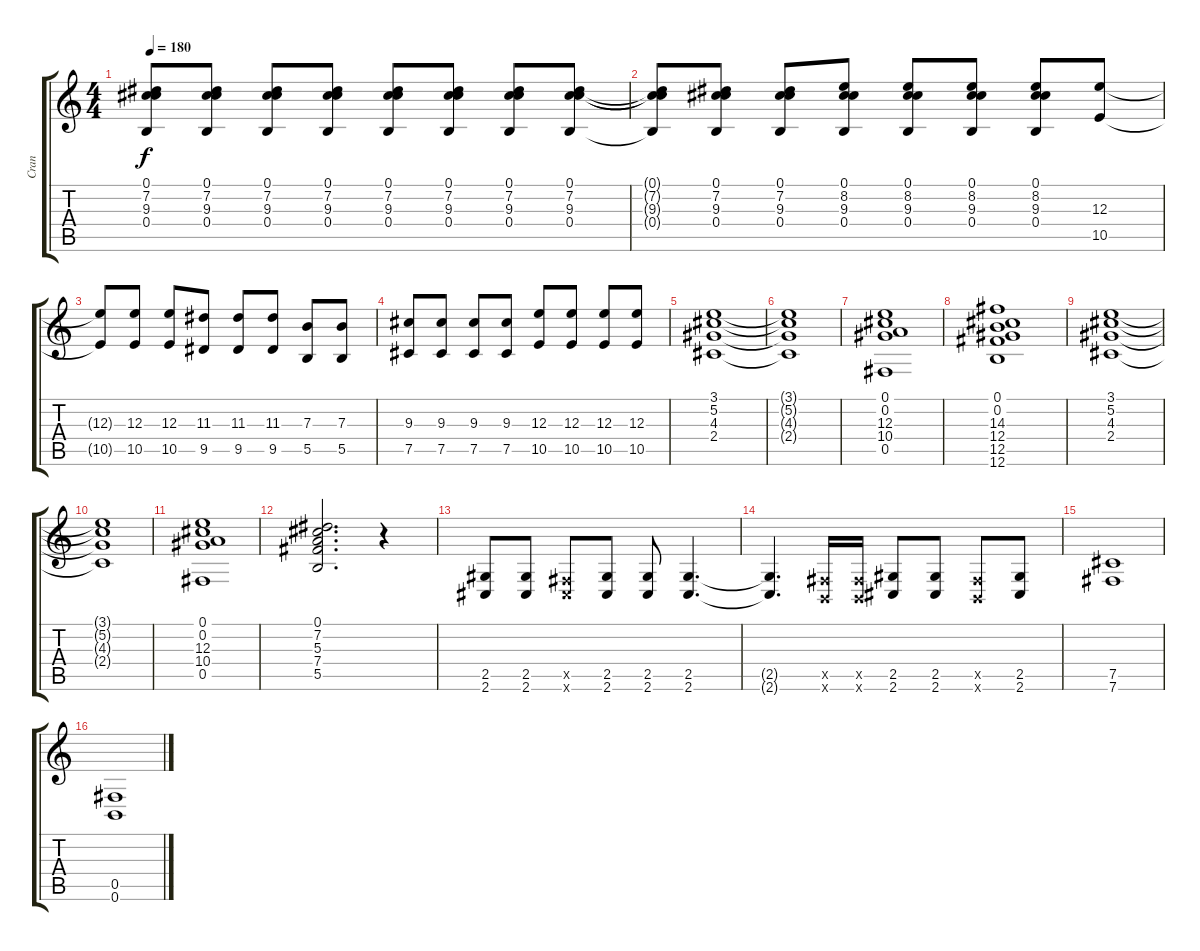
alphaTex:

\track ("Cran" "Cran") {instrument distortionguitar}
\staff {score tabs}
\tuning (Db4 Ab3 E3 B2 Gb2 B1) {hide}
\ts (4 4)
\tempo 180
\clef g2
\ks c
(0.1{t} 7.2{t} 9.3{t} 0.4{t}).8{dy f} (0.1 7.2 9.3 0.4).8 (0.1 7.2 9.3 0.4).8 (0.1 7.2 9.3 0.4).8 (0.1 7.2 9.3 0.4).8 (0.1 7.2 9.3 0.4).8 (0.1 7.2 9.3 0.4).8 (0.1 7.2 9.3 0.4).8 |
(0.1{t} 7.2{t} 9.3{t} 0.4{t}).8 (0.1 7.2 9.3 0.4).8 (0.1 7.2 9.3 0.4).8 (0.1 8.2 9.3 0.4).8 (0.1 8.2 9.3 0.4).8 (0.1 8.2 9.3 0.4).8 (0.1 8.2 9.3 0.4).8 (12.3 10.5).8 |
(12.3{t} 10.5{t}).8 (12.3 10.5).8 (12.3 10.5).8 (11.3 9.5).8 (11.3 9.5).8 (11.3 9.5).8 (7.3 5.5).8 (7.3 5.5).8 |
(9.3 7.5).8 (9.3 7.5).8 (9.3 7.5).8 (9.3 7.5).8 (12.3 10.5).8 (12.3 10.5).8 (12.3 10.5).8 (12.3 10.5).8 |
(3.1 5.2 4.3 2.4).1 |
(3.1{t} 5.2{t} 4.3{t} 2.4{t}).1 |
(0.1 0.2 12.3 10.4 0.5).1 |
(0.1 0.2 14.3 12.4 12.5 12.6).1 |
(3.1 5.2 4.3 2.4).1 |
(3.1{t} 5.2{t} 4.3{t} 2.4{t}).1 |
(0.1 0.2 12.3 10.4 0.5).1 |
(0.1 7.2 5.3 7.4 5.5).2{d} r.4 |
(2.5 2.6).8 (2.5 2.6).8 (0.5{x} 2.6{x}).8 (2.5 2.6).8 (2.5 2.6).8 (2.5 2.6).4{d} |
(2.5{t} 2.6{t}).4{d} (0.5{x} 0.6{x}).16 (0.5{x} 0.6{x}).16 (2.5 2.6).8 (2.5 2.6).8 (0.5{x} 0.6{x}).8 (2.5 2.6).8 |
(7.5 7.6).1 |
(0.5 0.6).1
